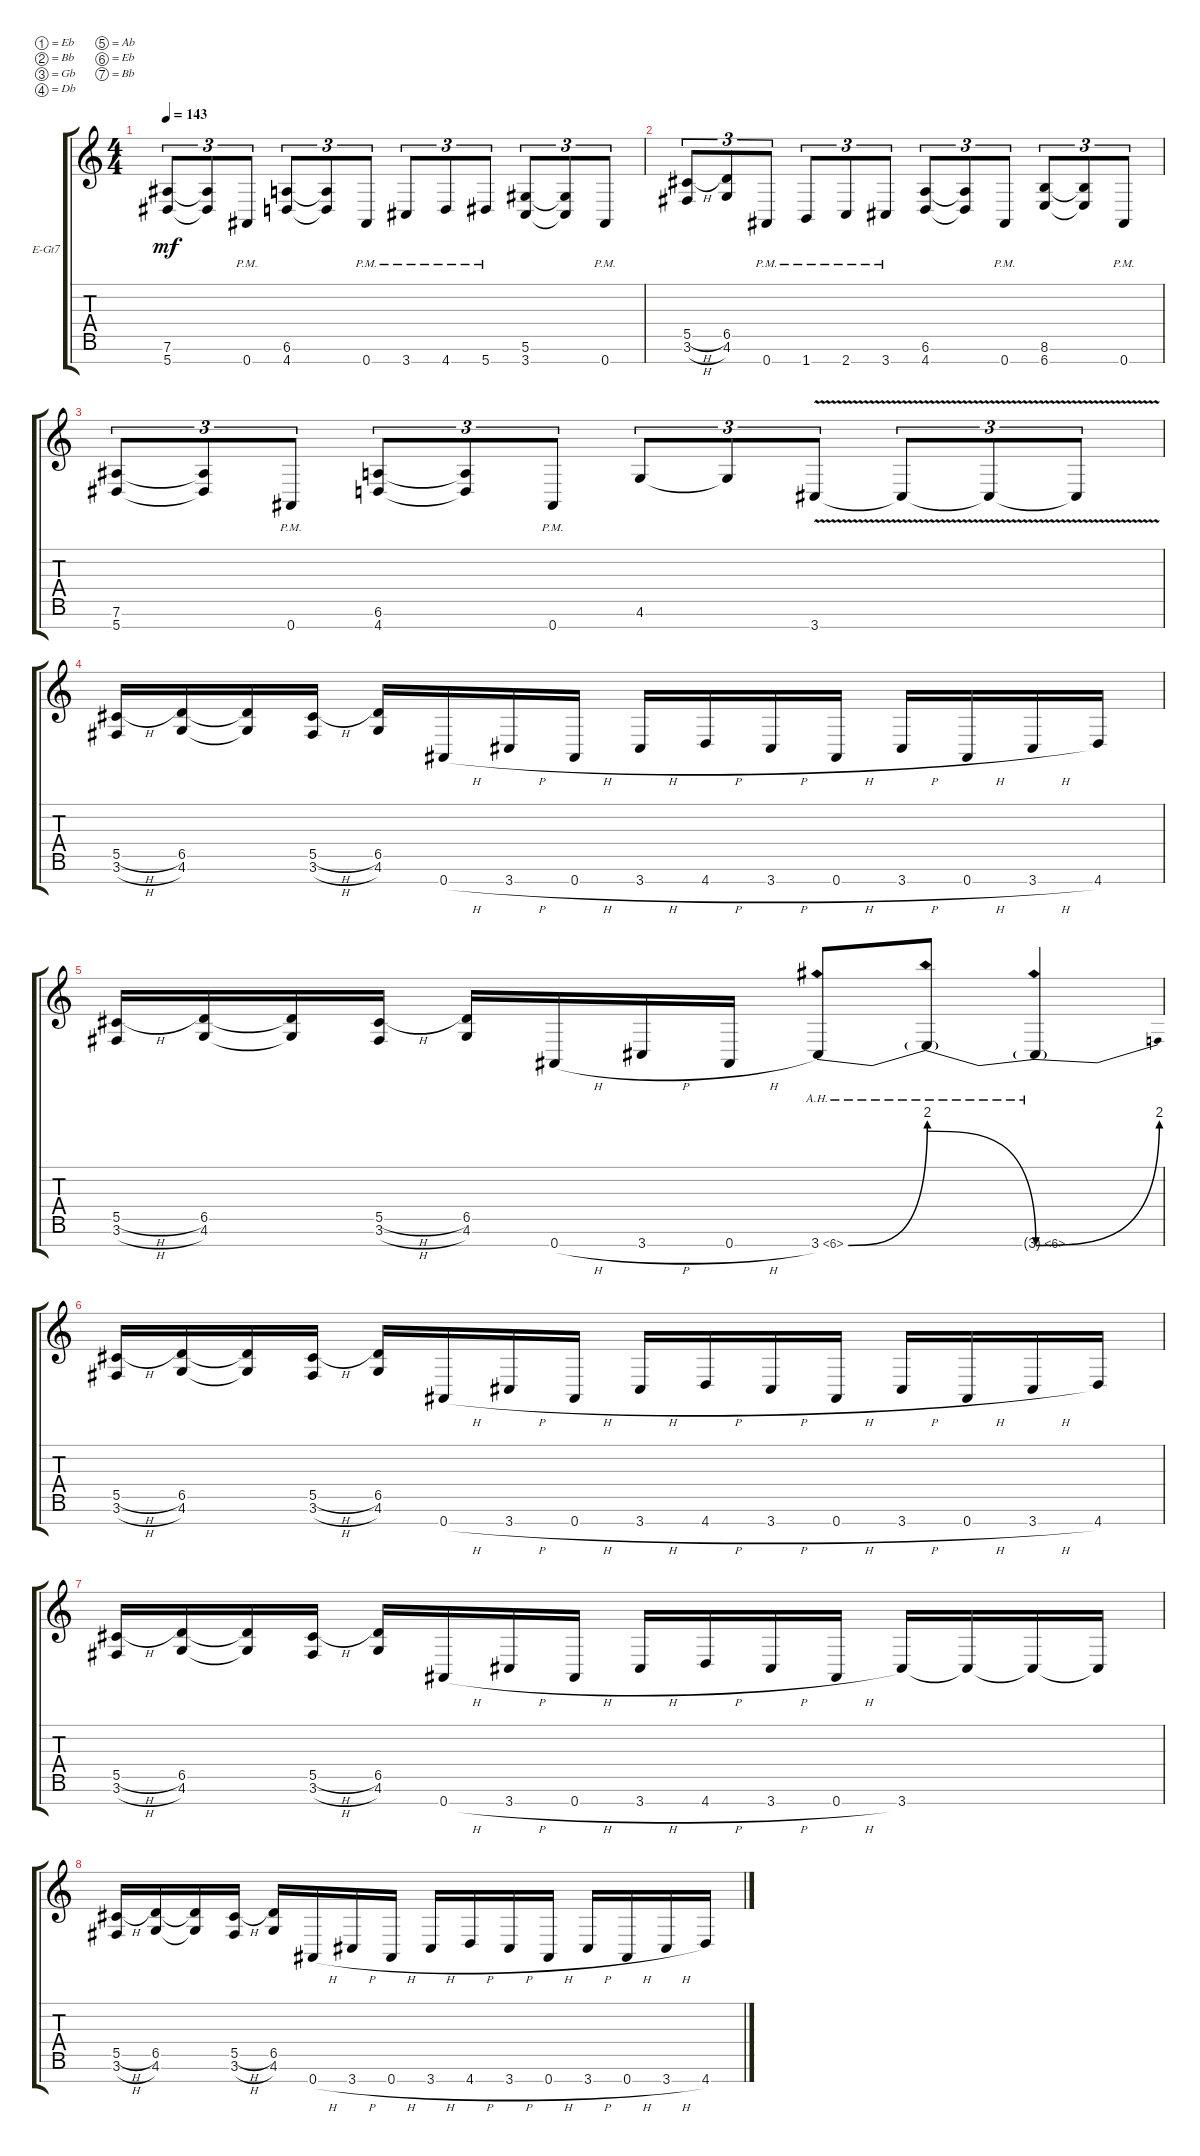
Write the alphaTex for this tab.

\bracketExtendMode groupsimilarinstruments
\firstSystemTrackNameOrientation horizontal
\otherSystemsTrackNameOrientation horizontal
\track ("left" "E-Gt7") {instrument distortionguitar}
\staff {score tabs}
\tuning (Eb4 Bb3 Gb3 Db3 Ab2 Eb2 Bb1)
\ts (4 4)
\tempo 143
\clef g2
\ks c
(5.7 7.6).8{tu (3 2) dy mf} (5.7{t} 7.6{t}).8{tu (3 2)} 0.7{pm}.8{tu (3 2)} (4.7 6.6).8{tu (3 2)} (4.7{t} 6.6{t}).8{tu (3 2)} 0.7{pm}.8{tu (3 2)} 3.7{pm}.8{tu (3 2)} 4.7{pm}.8{tu (3 2)} 5.7{pm}.8{tu (3 2)} (3.7 5.6).8{tu (3 2)} (5.6{t} 3.7{t}).8{tu (3 2)} 0.7{pm}.8{tu (3 2)} |
(3.6{h} 5.5{h}).8{tu (3 2)} (4.6 6.5).8{tu (3 2)} 0.7{pm}.8{tu (3 2)} 1.7{pm}.8{tu (3 2)} 2.7{pm}.8{tu (3 2)} 3.7{pm}.8{tu (3 2)} (4.7 6.6).8{tu (3 2)} (6.6{t} 4.7{t}).8{tu (3 2)} 0.7{pm}.8{tu (3 2)} (6.7 8.6).8{tu (3 2)} (6.7{t} 8.6{t}).8{tu (3 2)} 0.7{pm}.8{tu (3 2)} |
(5.7 7.6).8{tu (3 2)} (5.7{t} 7.6{t}).8{tu (3 2)} 0.7{pm}.8{tu (3 2)} (4.7 6.6).8{tu (3 2)} (4.7{t} 6.6{t}).8{tu (3 2)} 0.7{pm}.8{tu (3 2)} 4.6.8{tu (3 2)} 4.6{t}.8{tu (3 2)} 3.7{v}.8{tu (3 2)} 3.7{v t}.8{tu (3 2)} 3.7{v t}.8{tu (3 2)} 3.7{v t}.8{tu (3 2)} |
(3.6{h} 5.5{h}).16 (4.6 6.5).16 (4.6{t} 6.5{t}).16 (3.6{h} 5.5{h}).16 (4.6 6.5).16 0.7{h}.16 3.7{h}.16 0.7{h}.16 3.7{h}.16 4.7{h}.16 3.7{h}.16 0.7{h}.16 3.7{h}.16 0.7{h}.16 3.7{h}.16 4.7.16 |
(3.6{h} 5.5{h}).16 (4.6 6.5).16 (4.6{t} 6.5{t}).16 (3.6{h} 5.5{h}).16 (4.6 6.5).16 0.7{h}.16 3.7{h}.16 0.7{h}.16 3.7{be (bend 0 0 15.6 8) ah 3}.8 3.7{be (release 0 6 4.8 0) ah 3 t}.8 3.7{be (bend 0 0 15.6 8) ah 3 t}.4 |
(3.6{h} 5.5{h}).16 (4.6 6.5).16 (4.6{t} 6.5{t}).16 (3.6{h} 5.5{h}).16 (4.6 6.5).16 0.7{h}.16 3.7{h}.16 0.7{h}.16 3.7{h}.16 4.7{h}.16 3.7{h}.16 0.7{h}.16 3.7{h}.16 0.7{h}.16 3.7{h}.16 4.7.16 |
(3.6{h} 5.5{h}).16 (4.6 6.5).16 (4.6{t} 6.5{t}).16 (3.6{h} 5.5{h}).16 (4.6 6.5).16 0.7{h}.16 3.7{h}.16 0.7{h}.16 3.7{h}.16 4.7{h}.16 3.7{h}.16 0.7{h}.16 3.7.16 3.7{t}.16 3.7{t}.16 3.7{t}.16 |
(3.6{h} 5.5{h}).16 (4.6 6.5).16 (4.6{t} 6.5{t}).16 (3.6{h} 5.5{h}).16 (4.6 6.5).16 0.7{h}.16 3.7{h}.16 0.7{h}.16 3.7{h}.16 4.7{h}.16 3.7{h}.16 0.7{h}.16 3.7{h}.16 0.7{h}.16 3.7{h}.16 4.7.16
